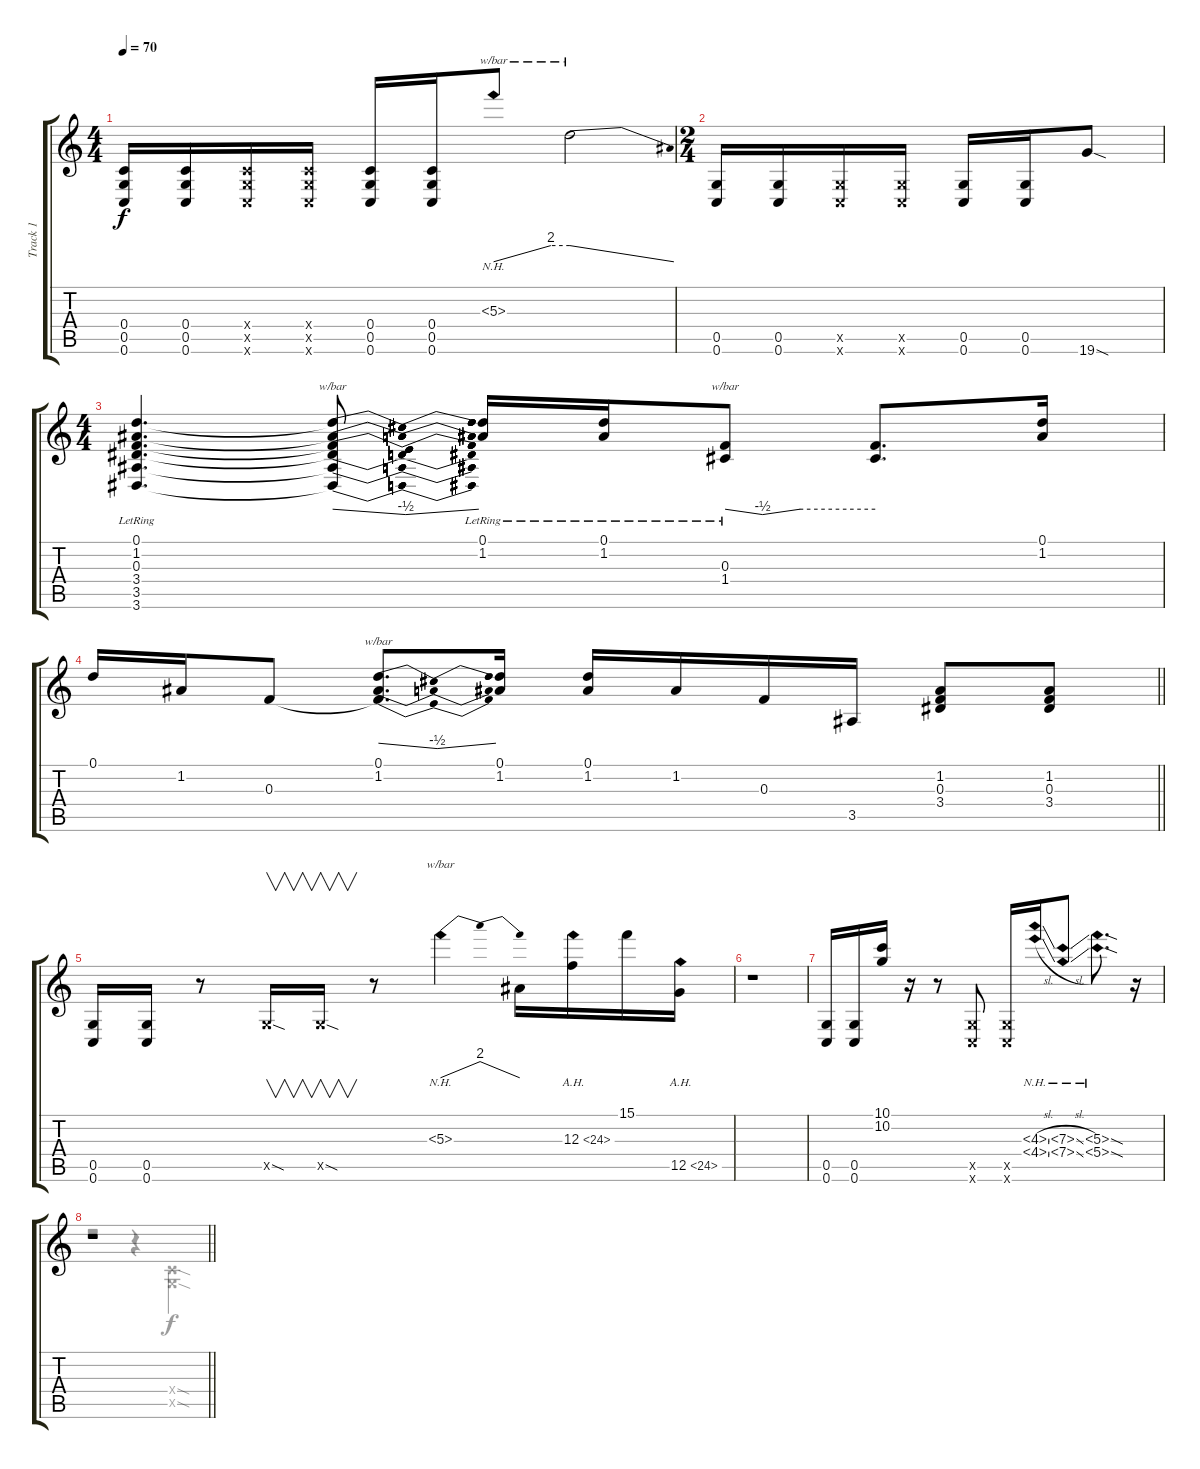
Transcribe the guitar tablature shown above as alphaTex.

\track ("Track 1" "Track 1") {instrument distortionguitar}
\staff {score tabs}
\tuning (D4 A3 F3 C3 G2 C2) {hide}
\voice
\ts (4 4)
\tempo 70
\clef g2
\ks c
(0.4 0.5 0.6).16{dy f} (0.4 0.5 0.6).16 (0.4{x} 0.5{x} 0.6{x}).16 (0.4{x} 0.5{x} 0.6{x}).16 (0.4 0.5 0.6).16 (0.4 0.5 0.6).16 5.3{nh}.8{tbe (custom default 0 0 45 8 60 8)} 5.3{t}.2{tbe (dive default 0 8 60 0)} |
\ts (2 4)
(0.5 0.6).16 (0.5 0.6).16 (0.5{x} 0.6{x}).16 (0.5{x} 0.6{x}).16 (0.5 0.6).16 (0.5 0.6).16 19.6{sod}.8 |
\ts (4 4)
(0.1{lr} 1.2{lr} 0.3{lr} 3.4{lr} 3.5{lr} 3.6{lr}).4{d} (0.1{t} 1.2{t} 0.3{t} 3.4{t} 3.5{t} 3.6{t}).8{tbe (dip default 0 0 30 -2 60 0)} (0.1{lr} 1.2{lr}).16 (0.1{lr} 1.2{lr}).16 (0.3{lr} 1.4{lr}).8{tbe (custom default 0 0 15 -2 30 0 60 0)} (0.3{t} 1.4{t}).8{d} (0.1 1.2).16 |
\barLineRight lightlight
0.1.16 1.2.16 0.3.8 (0.1 1.2 0.3{t}).8{d tbe (dip default 0 0 30 -2 60 0)} (0.1 1.2).16 (0.1 1.2).16 1.2.16 0.3.16 3.5.16 (1.2 0.3 3.4).8 (1.2 0.3 3.4).8 |
(0.5 0.6).16 (0.5 0.6).16 r.8 0.5{sod x}.16{v} 0.5{sod x}.16{v} r.8 5.3{nh}.4{tbe (dip default 0 0 15 8 60 0)} 5.3{t}.16 12.3{ah 12}.16 15.1.16 12.5{ah 12}.16 |
r.1 |
(0.5 0.6).16 (0.5 0.6).16 (10.1 10.2).16 r.16 r.8 (0.5{x} 0.6{x}).8 (0.5{x} 0.6{x}).16 (4.3{nh sl} 4.4{nh sl}).16 (7.3{nh sl} 7.4{nh sl}).8 (5.3{nh sod} 5.4{nh sod}).8{d} r.16 |
\barLineRight lightlight
r.1
\voice
\clef g2
\ottava regular
\simile none
\ks c
|
|
|
\barLineRight lightlight
|
|
|
|
\barLineRight lightlight
r.2 r.4 (0.4{sod x} 0.5{sod x}).4
